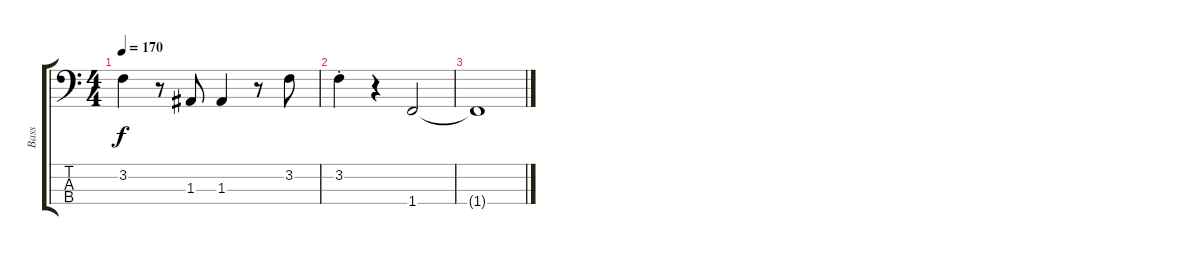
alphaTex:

\track ("Bass" "Bass") {instrument electricbassfinger}
\staff {score tabs}
\tuning (G2 D2 A1 E1) {hide}
\ts (4 4)
\tempo 170
\clef f4
\ks c
3.2.4{dy f} r.8 1.3.8 1.3.4 r.8 3.2.8 |
3.2{st}.4 r.4 1.4.2 |
1.4{t}.1
